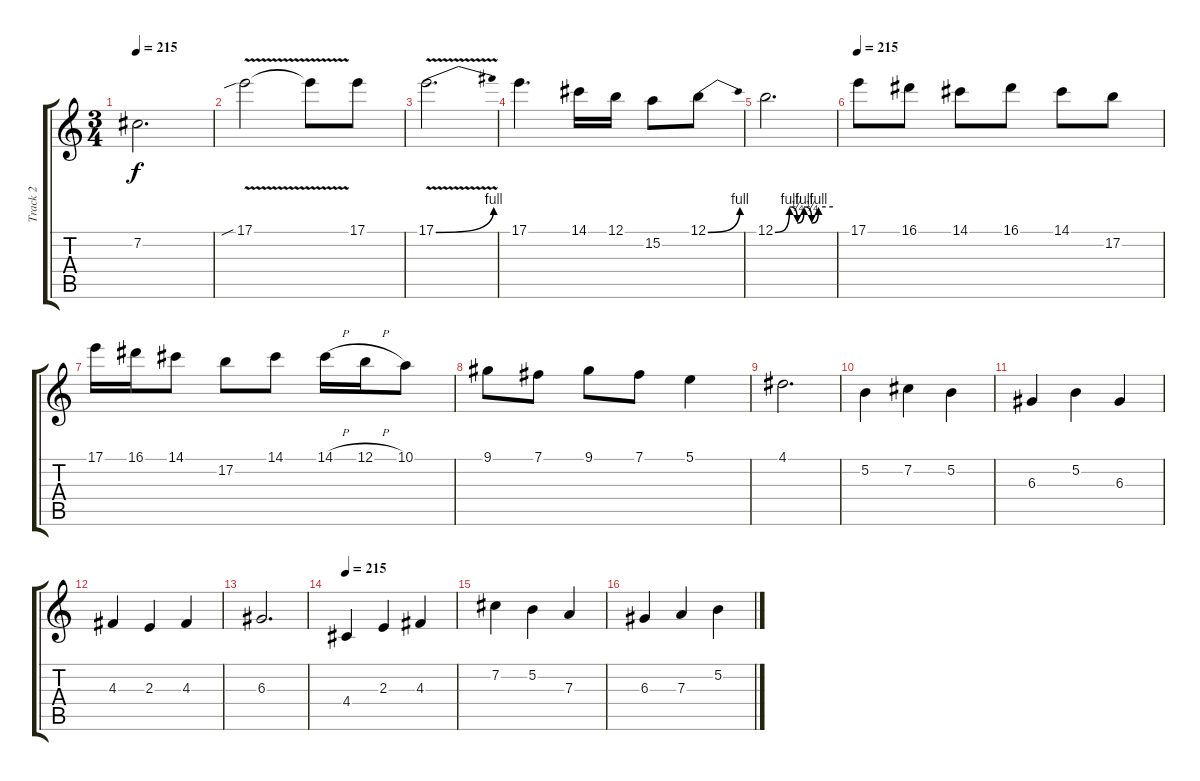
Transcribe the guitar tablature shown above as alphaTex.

\track ("Track 2" "Track 2") {instrument distortionguitar}
\staff {score tabs}
\tuning (B3 Gb3 D3 A2 E2 B1) {hide}
\ts (3 4)
\tempo 215
\clef g2
\ks c
7.2.2{d dy f} |
17.1{v sib}.2 17.1{t}.8 17.1.8 |
17.1{be (bend 0 0 60 4) v}.2{d} |
17.1.4{d} 14.1.16 12.1.16 15.2.8 12.1{be (bend 0 0 60 4)}.8 |
12.1{be (custom 0 0 15 4 23 1 30 4 38 1 45 4 60 4)}.2{d} |
\tempo 215
17.1.8 16.1.8 14.1.8 16.1.8 14.1.8 17.2.8 |
17.1.16 16.1.16 14.1.8 17.2.8 14.1.8 14.1{h}.16 12.1{h}.16 10.1.8 |
9.1.8 7.1.8 9.1.8 7.1.8 5.1.4 |
4.1.2{d} |
5.2.4 7.2.4 5.2.4 |
6.3.4 5.2.4 6.3.4 |
4.3.4 2.3.4 4.3.4 |
6.3.2{d} |
\tempo 215
4.4.4 2.3.4 4.3.4 |
7.2.4 5.2.4 7.3.4 |
6.3.4 7.3.4 5.2.4
